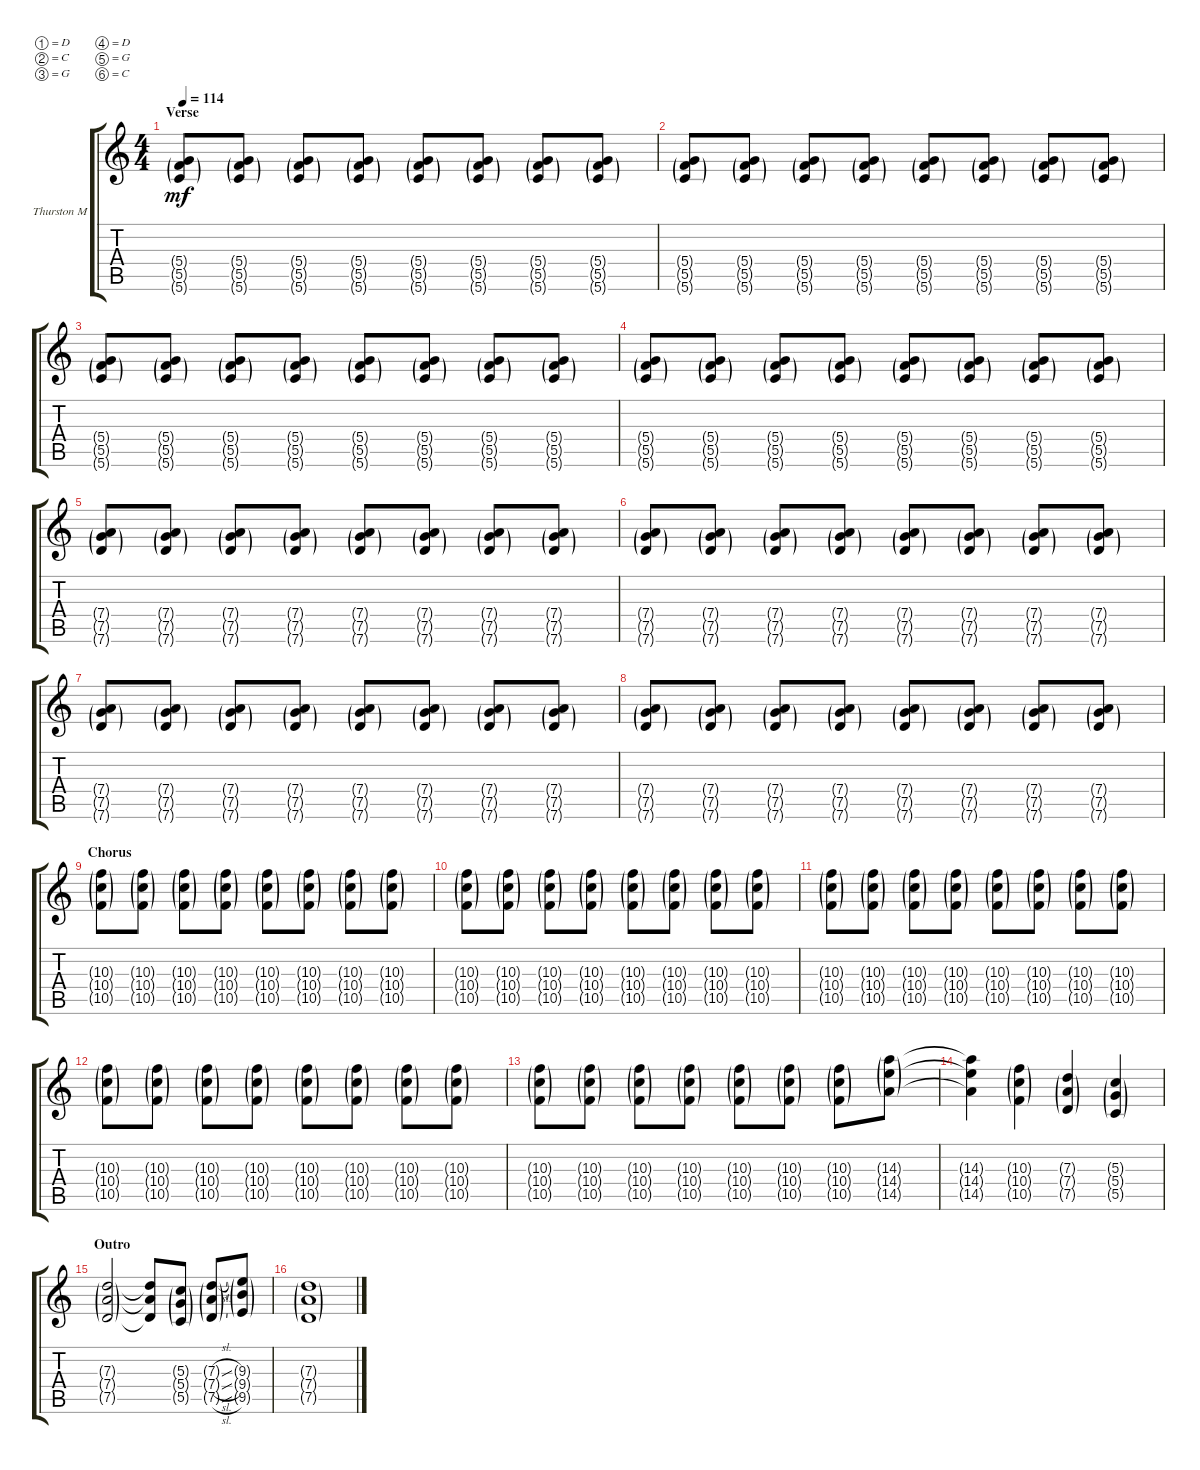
\defaultSystemsLayout 4
\bracketExtendMode groupsimilarinstruments
\firstSystemTrackNameOrientation horizontal
\otherSystemsTrackNameOrientation horizontal
\track ("Thurston Moore" "Thurston M") {instrument overdrivenguitar}
\staff {score tabs}
\tuning (D4 C4 G3 D3 G2 C3)
\ts (4 4)
\section ("" "Verse")
\tempo 114
\clef g2
\scale
0.333333
\ks c
(5.4{g} 5.5{g} 5.6{g}).8{dy mf} (5.6{g} 5.5{g} 5.4{g}).8 (5.4{g} 5.5{g} 5.6{g}).8 (5.6{g} 5.5{g} 5.4{g}).8 (5.4{g} 5.5{g} 5.6{g}).8 (5.6{g} 5.5{g} 5.4{g}).8 (5.4{g} 5.5{g} 5.6{g}).8 (5.6{g} 5.5{g} 5.4{g}).8 |
\scale
0.333333 (5.4{g} 5.5{g} 5.6{g}).8 (5.6{g} 5.5{g} 5.4{g}).8 (5.4{g} 5.5{g} 5.6{g}).8 (5.6{g} 5.5{g} 5.4{g}).8 (5.4{g} 5.5{g} 5.6{g}).8 (5.6{g} 5.5{g} 5.4{g}).8 (5.4{g} 5.5{g} 5.6{g}).8 (5.6{g} 5.5{g} 5.4{g}).8 |
\scale
0.333333 (5.4{g} 5.5{g} 5.6{g}).8 (5.6{g} 5.5{g} 5.4{g}).8 (5.4{g} 5.5{g} 5.6{g}).8 (5.6{g} 5.5{g} 5.4{g}).8 (5.4{g} 5.5{g} 5.6{g}).8 (5.6{g} 5.5{g} 5.4{g}).8 (5.4{g} 5.5{g} 5.6{g}).8 (5.6{g} 5.5{g} 5.4{g}).8 |
\scale
0.333333 (5.4{g} 5.5{g} 5.6{g}).8 (5.6{g} 5.5{g} 5.4{g}).8 (5.4{g} 5.5{g} 5.6{g}).8 (5.6{g} 5.5{g} 5.4{g}).8 (5.4{g} 5.5{g} 5.6{g}).8 (5.6{g} 5.5{g} 5.4{g}).8 (5.4{g} 5.5{g} 5.6{g}).8 (5.6{g} 5.5{g} 5.4{g}).8 |
\scale
0.333333 (7.4{g} 7.5{g} 7.6{g}).8 (7.6{g} 7.5{g} 7.4{g}).8 (7.4{g} 7.5{g} 7.6{g}).8 (7.6{g} 7.5{g} 7.4{g}).8 (7.4{g} 7.5{g} 7.6{g}).8 (7.6{g} 7.5{g} 7.4{g}).8 (7.4{g} 7.5{g} 7.6{g}).8 (7.6{g} 7.5{g} 7.4{g}).8 |
\scale
0.333333 (7.4{g} 7.5{g} 7.6{g}).8 (7.6{g} 7.5{g} 7.4{g}).8 (7.4{g} 7.5{g} 7.6{g}).8 (7.6{g} 7.5{g} 7.4{g}).8 (7.4{g} 7.5{g} 7.6{g}).8 (7.6{g} 7.5{g} 7.4{g}).8 (7.4{g} 7.5{g} 7.6{g}).8 (7.6{g} 7.5{g} 7.4{g}).8 |
\scale
0.333333 (7.4{g} 7.5{g} 7.6{g}).8 (7.6{g} 7.5{g} 7.4{g}).8 (7.4{g} 7.5{g} 7.6{g}).8 (7.6{g} 7.5{g} 7.4{g}).8 (7.4{g} 7.5{g} 7.6{g}).8 (7.6{g} 7.5{g} 7.4{g}).8 (7.4{g} 7.5{g} 7.6{g}).8 (7.6{g} 7.5{g} 7.4{g}).8 |
\scale
0.333333 (7.4{g} 7.5{g} 7.6{g}).8 (7.6{g} 7.5{g} 7.4{g}).8 (7.4{g} 7.5{g} 7.6{g}).8 (7.6{g} 7.5{g} 7.4{g}).8 (7.4{g} 7.5{g} 7.6{g}).8 (7.6{g} 7.5{g} 7.4{g}).8 (7.4{g} 7.5{g} 7.6{g}).8 (7.6{g} 7.5{g} 7.4{g}).8 |
\section ("" "Chorus")
\scale
0.333333 (10.4{g} 10.3{g} 10.5{g}).8 (10.5{g} 10.4{g} 10.3{g}).8 (10.3{g} 10.4{g} 10.5{g}).8 (10.3{g} 10.4{g} 10.5{g}).8 (10.5{g} 10.4{g} 10.3{g}).8 (10.3{g} 10.4{g} 10.5{g}).8 (10.5{g} 10.4{g} 10.3{g}).8 (10.3{g} 10.4{g} 10.5{g}).8 |
\scale
0.333333 (10.4{g} 10.3{g} 10.5{g}).8 (10.5{g} 10.4{g} 10.3{g}).8 (10.3{g} 10.4{g} 10.5{g}).8 (10.3{g} 10.4{g} 10.5{g}).8 (10.5{g} 10.4{g} 10.3{g}).8 (10.3{g} 10.4{g} 10.5{g}).8 (10.5{g} 10.4{g} 10.3{g}).8 (10.3{g} 10.4{g} 10.5{g}).8 |
\scale
0.333333 (10.4{g} 10.3{g} 10.5{g}).8 (10.5{g} 10.4{g} 10.3{g}).8 (10.3{g} 10.4{g} 10.5{g}).8 (10.3{g} 10.4{g} 10.5{g}).8 (10.5{g} 10.4{g} 10.3{g}).8 (10.3{g} 10.4{g} 10.5{g}).8 (10.5{g} 10.4{g} 10.3{g}).8 (10.3{g} 10.4{g} 10.5{g}).8 |
\scale
0.333333 (10.4{g} 10.3{g} 10.5{g}).8 (10.5{g} 10.4{g} 10.3{g}).8 (10.3{g} 10.4{g} 10.5{g}).8 (10.3{g} 10.4{g} 10.5{g}).8 (10.5{g} 10.4{g} 10.3{g}).8 (10.3{g} 10.4{g} 10.5{g}).8 (10.5{g} 10.4{g} 10.3{g}).8 (10.3{g} 10.4{g} 10.5{g}).8 |
\scale
0.333333 (10.4{g} 10.3{g} 10.5{g}).8 (10.5{g} 10.4{g} 10.3{g}).8 (10.3{g} 10.4{g} 10.5{g}).8 (10.3{g} 10.4{g} 10.5{g}).8 (10.5{g} 10.4{g} 10.3{g}).8 (10.3{g} 10.4{g} 10.5{g}).8 (10.5{g} 10.4{g} 10.3{g}).8 (14.5{g} 14.4{g} 14.3{g}).8 |
(14.5{t} 14.4{t} 14.3{t}).4 (10.3{g} 10.4{g} 10.5{g}).4 (7.5{g} 7.4{g} 7.3{g}).4 (5.3{g} 5.4{g} 5.5{g}).4 |
\section ("" "Outro")
(7.4{g} 7.3{g} 7.5{g}).2 (7.3{t} 7.4{t} 7.5{t}).8 (5.3{g} 5.4{g} 5.5{g}).8 (7.5{sl g} 7.4{sl g} 7.3{sl g}).8 (9.5{g} 9.4{g} 9.3{g}).8 |
(7.3{g} 7.4{g} 7.5{g}).1
